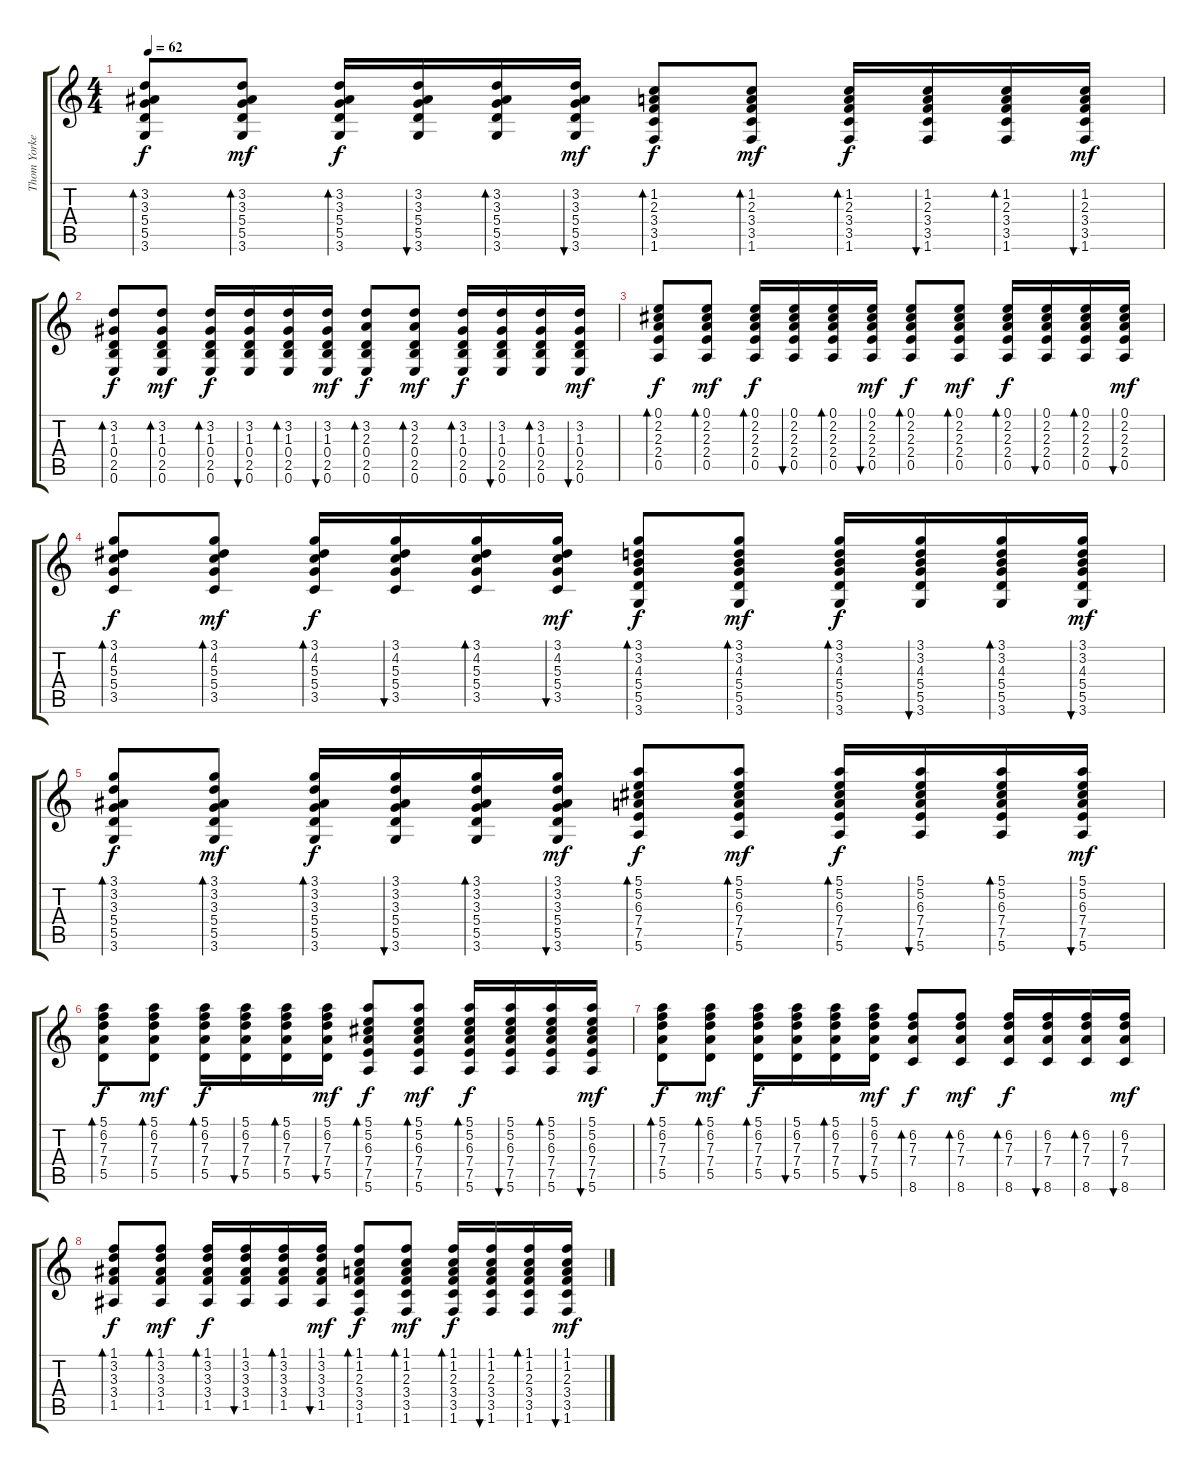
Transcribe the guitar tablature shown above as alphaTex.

\track ("Thom Yorke guitar" "Thom Yorke") {instrument acousticguitarsteel}
\staff {score tabs}
\tuning (E4 B3 G3 D3 A2 E2) {hide}
\ts (4 4)
\tempo 62
\clef g2
\ks c
(3.2 3.3 5.4 5.5 3.6).8{bd 30 dy f} (3.2 3.3 5.4 5.5 3.6).8{bd 30 dy mf} (3.2 3.3 5.4 5.5 3.6).16{bd 30 dy f} (3.2 3.3 5.4 5.5 3.6).16{bu 30} (3.2 3.3 5.4 5.5 3.6).16{bd 30} (3.2 3.3 5.4 5.5 3.6).16{bu 30 dy mf} (1.2 2.3 3.4 3.5 1.6).8{bd 30 dy f} (1.2 2.3 3.4 3.5 1.6).8{bd 30 dy mf} (1.2 2.3 3.4 3.5 1.6).16{bd 30 dy f} (1.2 2.3 3.4 3.5 1.6).16{bu 30} (1.2 2.3 3.4 3.5 1.6).16{bd 30} (1.2 2.3 3.4 3.5 1.6).16{bu 30 dy mf} |
(3.2 1.3 0.4 2.5 0.6).8{bd 30 dy f} (3.2 1.3 0.4 2.5 0.6).8{bd 30 dy mf} (3.2 1.3 0.4 2.5 0.6).16{bd 30 dy f} (3.2 1.3 0.4 2.5 0.6).16{bu 30} (3.2 1.3 0.4 2.5 0.6).16{bd 30} (3.2 1.3 0.4 2.5 0.6).16{bu 30 dy mf} (3.2 2.3 0.4 2.5 0.6).8{bd 30 dy f} (3.2 2.3 0.4 2.5 0.6).8{bd 30 dy mf} (3.2 1.3 0.4 2.5 0.6).16{bd 30 dy f} (3.2 1.3 0.4 2.5 0.6).16{bu 30} (3.2 1.3 0.4 2.5 0.6).16{bd 30} (3.2 1.3 0.4 2.5 0.6).16{bu 30 dy mf} |
(0.1 2.2 2.3 2.4 0.5).8{bd 30 dy f} (0.1 2.2 2.3 2.4 0.5).8{bd 30 dy mf} (0.1 2.2 2.3 2.4 0.5).16{bd 30 dy f} (0.1 2.2 2.3 2.4 0.5).16{bu 30} (0.1 2.2 2.3 2.4 0.5).16{bd 30} (0.1 2.2 2.3 2.4 0.5).16{bu 30 dy mf} (0.1 2.2 2.3 2.4 0.5).8{bd 30 dy f} (0.1 2.2 2.3 2.4 0.5).8{bd 30 dy mf} (0.1 2.2 2.3 2.4 0.5).16{bd 30 dy f} (0.1 2.2 2.3 2.4 0.5).16{bu 30} (0.1 2.2 2.3 2.4 0.5).16{bd 30} (0.1 2.2 2.3 2.4 0.5).16{bu 30 dy mf} |
(3.1 4.2 5.3 5.4 3.5).8{bd 30 dy f} (3.1 4.2 5.3 5.4 3.5).8{bd 30 dy mf} (3.1 4.2 5.3 5.4 3.5).16{bd 30 dy f} (3.1 4.2 5.3 5.4 3.5).16{bu 30} (3.1 4.2 5.3 5.4 3.5).16{bd 30} (3.1 4.2 5.3 5.4 3.5).16{bu 30 dy mf} (3.1 3.2 4.3 5.4 5.5 3.6).8{bd 30 dy f} (3.1 3.2 4.3 5.4 5.5 3.6).8{bd 30 dy mf} (3.1 3.2 4.3 5.4 5.5 3.6).16{bd 30 dy f} (3.1 3.2 4.3 5.4 5.5 3.6).16{bu 30} (3.1 3.2 4.3 5.4 5.5 3.6).16{bd 30} (3.1 3.2 4.3 5.4 5.5 3.6).16{bu 30 dy mf} |
(3.1 3.2 3.3 5.4 5.5 3.6).8{bd 30 dy f} (3.1 3.2 3.3 5.4 5.5 3.6).8{bd 30 dy mf} (3.1 3.2 3.3 5.4 5.5 3.6).16{bd 30 dy f} (3.1 3.2 3.3 5.4 5.5 3.6).16{bu 30} (3.1 3.2 3.3 5.4 5.5 3.6).16{bd 30} (3.1 3.2 3.3 5.4 5.5 3.6).16{bu 30 dy mf} (5.1 5.2 6.3 7.4 7.5 5.6).8{bd 30 dy f} (5.1 5.2 6.3 7.4 7.5 5.6).8{bd 30 dy mf} (5.1 5.2 6.3 7.4 7.5 5.6).16{bd 30 dy f} (5.1 5.2 6.3 7.4 7.5 5.6).16{bu 30} (5.1 5.2 6.3 7.4 7.5 5.6).16{bd 30} (5.1 5.2 6.3 7.4 7.5 5.6).16{bu 30 dy mf} |
(5.1 6.2 7.3 7.4 5.5).8{bd 30 dy f} (5.1 6.2 7.3 7.4 5.5).8{bd 30 dy mf} (5.1 6.2 7.3 7.4 5.5).16{bd 30 dy f} (5.1 6.2 7.3 7.4 5.5).16{bu 30} (5.1 6.2 7.3 7.4 5.5).16{bd 30} (5.1 6.2 7.3 7.4 5.5).16{bu 30 dy mf} (5.1 5.2 6.3 7.4 7.5 5.6).8{bd 30 dy f} (5.1 5.2 6.3 7.4 7.5 5.6).8{bd 30 dy mf} (5.1 5.2 6.3 7.4 7.5 5.6).16{bd 30 dy f} (5.1 5.2 6.3 7.4 7.5 5.6).16{bu 30} (5.1 5.2 6.3 7.4 7.5 5.6).16{bd 30} (5.1 5.2 6.3 7.4 7.5 5.6).16{bu 30 dy mf} |
(5.1 6.2 7.3 7.4 5.5).8{bd 30 dy f} (5.1 6.2 7.3 7.4 5.5).8{bd 30 dy mf} (5.1 6.2 7.3 7.4 5.5).16{bd 30 dy f} (5.1 6.2 7.3 7.4 5.5).16{bu 30} (5.1 6.2 7.3 7.4 5.5).16{bd 30} (5.1 6.2 7.3 7.4 5.5).16{bu 30 dy mf} (6.2 7.3 7.4 8.6).8{bd 30 dy f} (6.2 7.3 7.4 8.6).8{bd 30 dy mf} (6.2 7.3 7.4 8.6).16{bd 30 dy f} (6.2 7.3 7.4 8.6).16{bu 30} (6.2 7.3 7.4 8.6).16{bd 30} (6.2 7.3 7.4 8.6).16{bu 30 dy mf} |
(1.1 3.2 3.3 3.4 1.5).8{bd 30 dy f} (1.1 3.2 3.3 3.4 1.5).8{bd 30 dy mf} (1.1 3.2 3.3 3.4 1.5).16{bd 30 dy f} (1.1 3.2 3.3 3.4 1.5).16{bu 30} (1.1 3.2 3.3 3.4 1.5).16{bd 30} (1.1 3.2 3.3 3.4 1.5).16{bu 30 dy mf} (1.1 1.2 2.3 3.4 3.5 1.6).8{bd 30 dy f} (1.1 1.2 2.3 3.4 3.5 1.6).8{bd 30 dy mf} (1.1 1.2 2.3 3.4 3.5 1.6).16{bd 30 dy f} (1.1 1.2 2.3 3.4 3.5 1.6).16{bu 30} (1.1 1.2 2.3 3.4 3.5 1.6).16{bd 30} (1.1 1.2 2.3 3.4 3.5 1.6).16{bu 30 dy mf}
